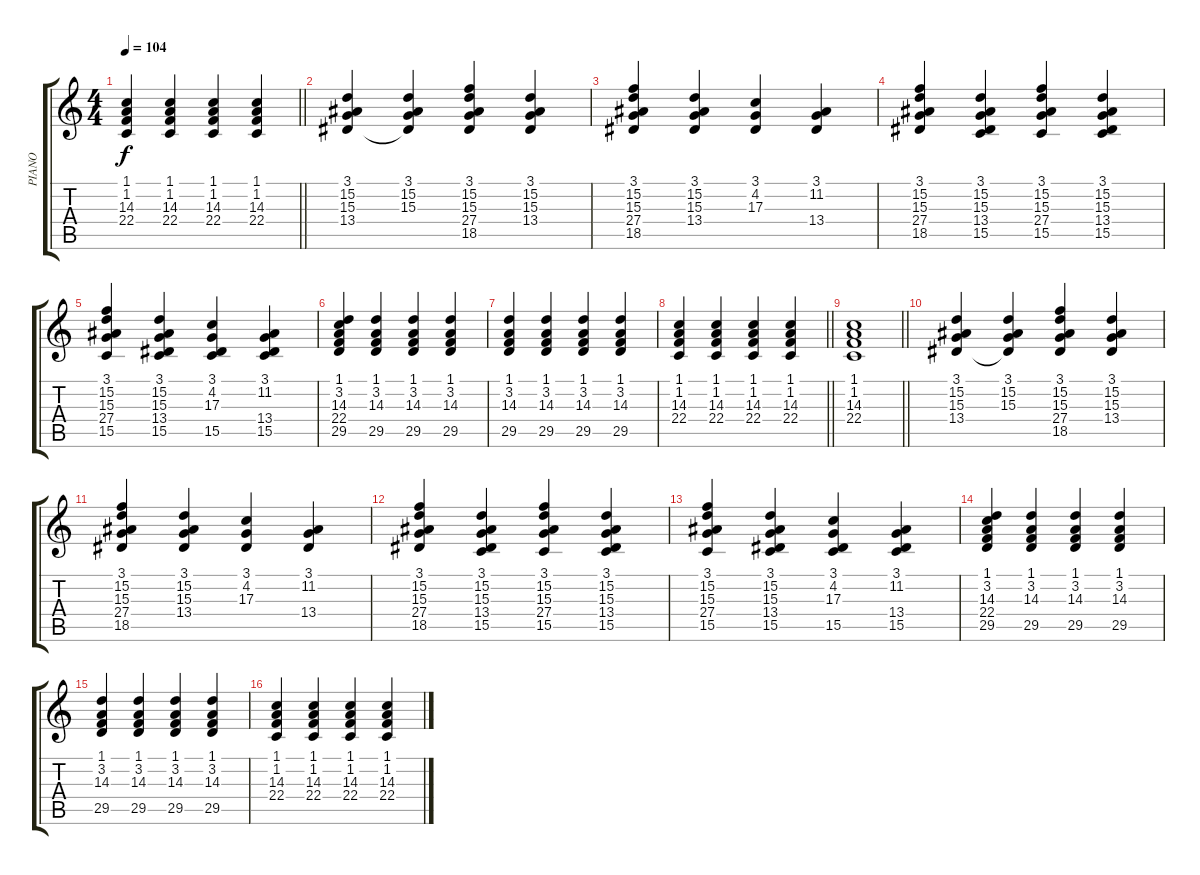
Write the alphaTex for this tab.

\track ("PIANO" "PIANO") {instrument electricpiano1}
\staff {score tabs}
\tuning (E4 B3 G3 D3 A2 E2) {hide}
\ts (4 4)
\tempo 104
\clef g2
\barLineRight lightlight
\ks c
(1.1 1.2 14.3 22.4).4{dy f} (1.1 1.2 14.3 22.4).4 (1.1 1.2 14.3 22.4).4 (1.1 1.2 14.3 22.4).4 |
\section ("" "")
(3.1 15.2 15.3 13.4).4 (3.1 15.2 15.3 13.4{t}).4 (3.1 15.2 15.3 27.4 18.5).4 (3.1 15.2 15.3 13.4).4 |
(3.1 15.2 15.3 27.4 18.5).4 (3.1 15.2 15.3 13.4).4 (3.1 4.2 17.3).4 (3.1 11.2 13.4).4 |
(3.1 15.2 15.3 27.4 18.5).4 (3.1 15.2 15.3 13.4 15.5).4 (3.1 15.2 15.3 27.4 15.5).4 (3.1 15.2 15.3 13.4 15.5).4 |
(3.1 15.2 15.3 27.4 15.5).4 (3.1 15.2 15.3 13.4 15.5).4 (3.1 4.2 17.3 15.5).4 (3.1 11.2 13.4 15.5).4 |
(1.1 3.2 14.3 22.4 29.5).4 (1.1 3.2 14.3 29.5).4 (1.1 3.2 14.3 29.5).4 (1.1 3.2 14.3 29.5).4 |
(1.1 3.2 14.3 29.5).4 (1.1 3.2 14.3 29.5).4 (1.1 3.2 14.3 29.5).4 (1.1 3.2 14.3 29.5).4 |
\barLineRight lightlight
(1.1 1.2 14.3 22.4).4 (1.1 1.2 14.3 22.4).4 (1.1 1.2 14.3 22.4).4 (1.1 1.2 14.3 22.4).4 |
\barLineRight lightlight
(1.1 1.2 14.3 22.4).1 |
\section ("" "")
(3.1 15.2 15.3 13.4).4 (3.1 15.2 15.3 13.4{t}).4 (3.1 15.2 15.3 27.4 18.5).4 (3.1 15.2 15.3 13.4).4 |
(3.1 15.2 15.3 27.4 18.5).4 (3.1 15.2 15.3 13.4).4 (3.1 4.2 17.3).4 (3.1 11.2 13.4).4 |
(3.1 15.2 15.3 27.4 18.5).4 (3.1 15.2 15.3 13.4 15.5).4 (3.1 15.2 15.3 27.4 15.5).4 (3.1 15.2 15.3 13.4 15.5).4 |
(3.1 15.2 15.3 27.4 15.5).4 (3.1 15.2 15.3 13.4 15.5).4 (3.1 4.2 17.3 15.5).4 (3.1 11.2 13.4 15.5).4 |
(1.1 3.2 14.3 22.4 29.5).4 (1.1 3.2 14.3 29.5).4 (1.1 3.2 14.3 29.5).4 (1.1 3.2 14.3 29.5).4 |
(1.1 3.2 14.3 29.5).4 (1.1 3.2 14.3 29.5).4 (1.1 3.2 14.3 29.5).4 (1.1 3.2 14.3 29.5).4 |
(1.1 1.2 14.3 22.4).4 (1.1 1.2 14.3 22.4).4 (1.1 1.2 14.3 22.4).4 (1.1 1.2 14.3 22.4).4
